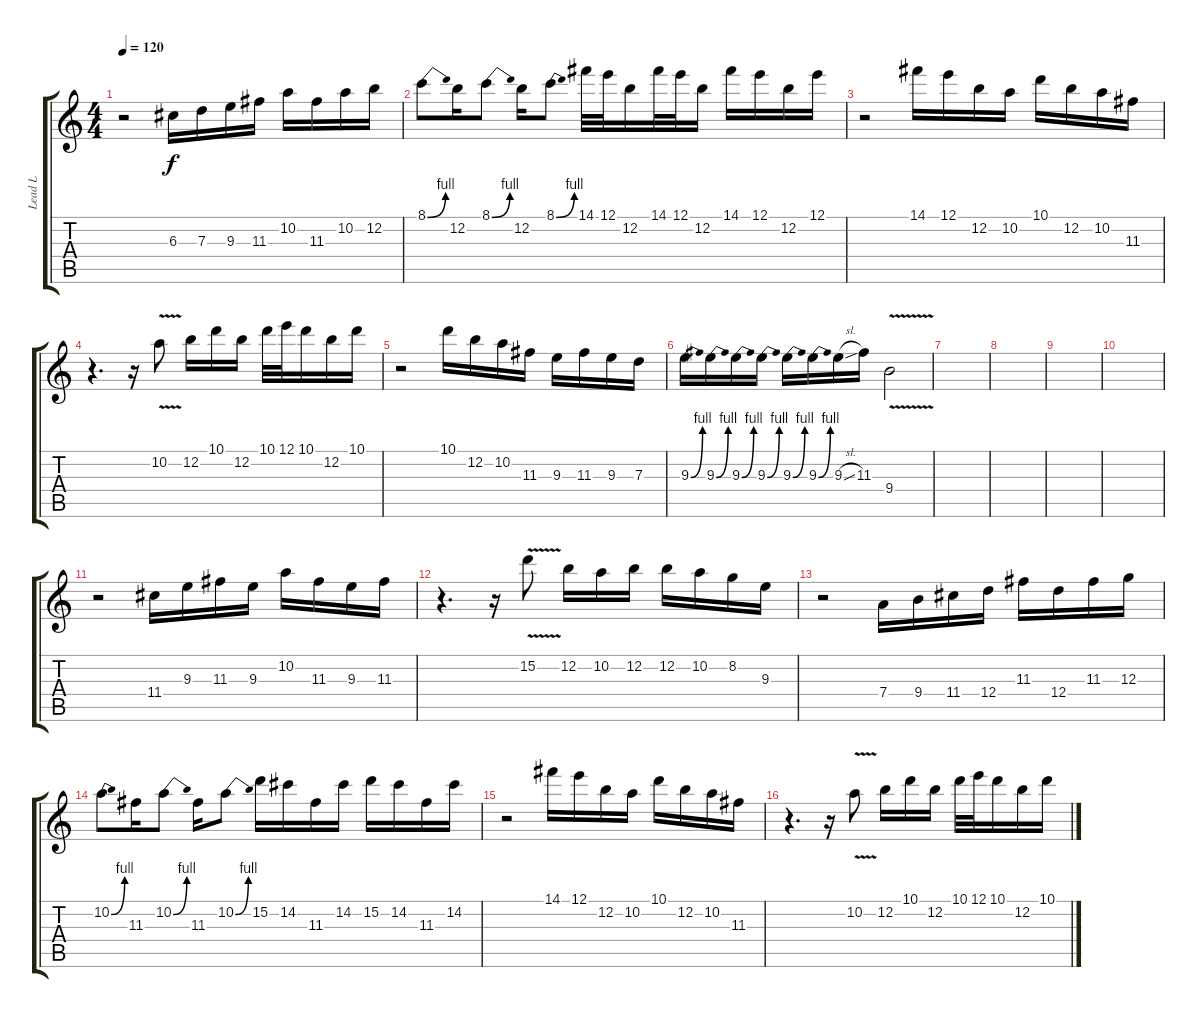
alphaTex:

\track ("Lead L" "Lead L") {instrument distortionguitar}
\staff {score tabs}
\tuning (E4 B3 G3 D3 A2 E2) {hide}
\ts (4 4)
\tempo 120
\clef g2
\ks c
r.2{dy f} 6.3.16 7.3.16 9.3.16 11.3.16 10.2.16 11.3.16 10.2.16 12.2.16 |
8.1{be (bend 0 0 60 4)}.8 12.2.16 8.1{be (bend 0 0 60 4)}.8 12.2.16 8.1{be (bend 0 0 60 4)}.8 14.1.32 12.1.32 12.2.16 14.1.32 12.1.32 12.2.16 14.1.16 12.1.16 12.2.16 12.1.16 |
r.2 14.1.16 12.1.16 12.2.16 10.2.16 10.1.16 12.2.16 10.2.16 11.3.16 |
r.4{d} r.16 10.2{v}.8 12.2.16 10.1.16 12.2.16 10.1.32 12.1.32 10.1.16 12.2.16 10.1.16 |
r.2 10.1.16 12.2.16 10.2.16 11.3.16 9.3.16 11.3.16 9.3.16 7.3.16 |
9.3{be (bend 0 0 60 4)}.16 9.3{be (bend 0 0 60 4)}.16 9.3{be (bend 0 0 60 4)}.16 9.3{be (bend 0 0 60 4)}.16 9.3{be (bend 0 0 60 4)}.16 9.3{be (bend 0 0 60 4)}.16 9.3{sl}.16 11.3.16 9.4{v}.2 |
|
|
|
|
r.2{volume 15} 11.4.16 9.3.16 11.3.16 9.3.16 10.2.16 11.3.16 9.3.16 11.3.16 |
r.4{d} r.16 15.2{v}.8 12.2.16 10.2.16 12.2.16 12.2.16 10.2.16 8.2.16 9.3.16 |
r.2 7.4.16 9.4.16 11.4.16 12.4.16 11.3.16 12.4.16 11.3.16 12.3.16 |
10.2{be (bend 0 0 60 4)}.8 11.3.16 10.2{be (bend 0 0 60 4)}.8 11.3.16 10.2{be (bend 0 0 60 4)}.8 15.2.16 14.2.16 11.3.16 14.2.16 15.2.16 14.2.16 11.3.16 14.2.16 |
r.2 14.1.16 12.1.16 12.2.16 10.2.16 10.1.16 12.2.16 10.2.16 11.3.16 |
r.4{d} r.16 10.2{v}.8 12.2.16 10.1.16 12.2.16 10.1.32 12.1.32 10.1.16 12.2.16 10.1.16
